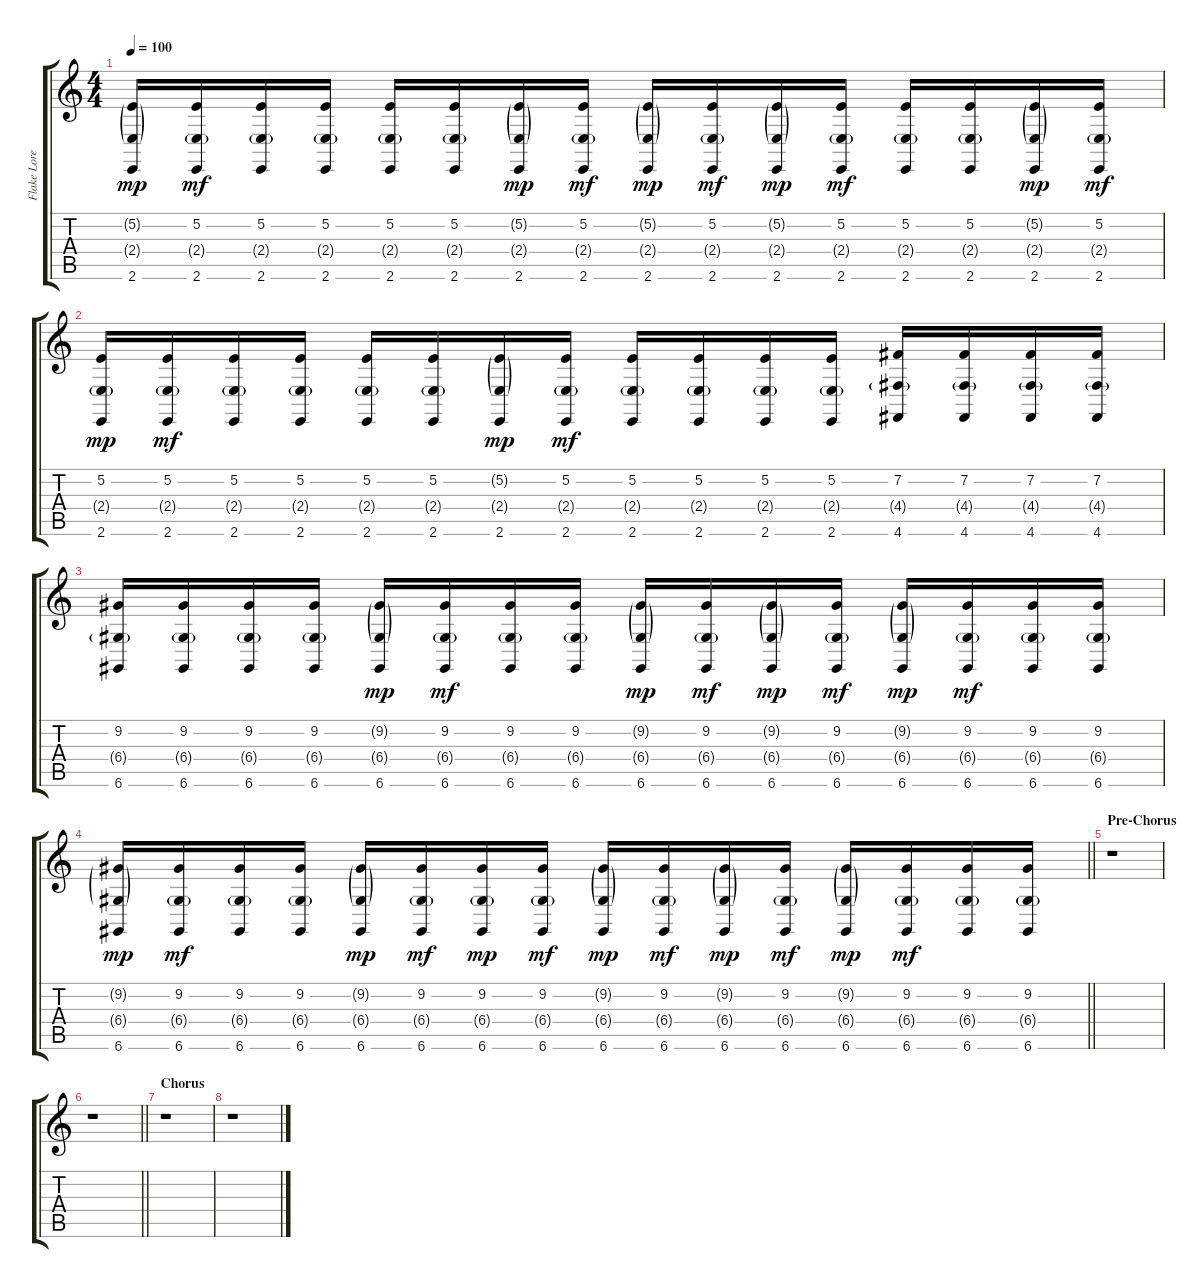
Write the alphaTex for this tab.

\track ("Flake Lorenz" "Flake Lore") {instrument lead8bassandlead}
\staff {score tabs}
\tuning (E4 B3 G3 D3 A2 D2) {hide}
\ts (4 4)
\tempo 100
\clef g2
\ks c
(5.2{g} 2.4{g} 2.6).16{dy mp} (5.2 2.4{g} 2.6).16{dy mf} (5.2 2.4{g} 2.6).16 (5.2 2.4{g} 2.6).16 (5.2 2.4{g} 2.6).16 (5.2 2.4{g} 2.6).16 (5.2{g} 2.4{g} 2.6).16{dy mp} (5.2 2.4{g} 2.6).16{dy mf} (5.2{g} 2.4{g} 2.6).16{dy mp volume 10} (5.2 2.4{g} 2.6).16{dy mf} (5.2{g} 2.4{g} 2.6).16{dy mp} (5.2 2.4{g} 2.6).16{dy mf} (5.2 2.4{g} 2.6).16 (5.2 2.4{g} 2.6).16 (5.2{g} 2.4{g} 2.6).16{dy mp} (5.2 2.4{g} 2.6).16{dy mf} |
(5.2 2.4{g} 2.6).16{dy mp} (5.2 2.4{g} 2.6).16{dy mf} (5.2 2.4{g} 2.6).16 (5.2 2.4{g} 2.6).16 (5.2 2.4{g} 2.6).16 (5.2 2.4{g} 2.6).16 (5.2{g} 2.4{g} 2.6).16{dy mp} (5.2 2.4{g} 2.6).16{dy mf} (5.2 2.4{g} 2.6).16 (5.2 2.4{g} 2.6).16 (5.2 2.4{g} 2.6).16 (5.2 2.4{g} 2.6).16 (7.2 4.4{g} 4.6).16 (7.2 4.4{g} 4.6).16 (7.2 4.4{g} 4.6).16 (7.2 4.4{g} 4.6).16 |
(9.2 6.4{g} 6.6).16{volume 12} (9.2 6.4{g} 6.6).16 (9.2 6.4{g} 6.6).16 (9.2 6.4{g} 6.6).16 (9.2{g} 6.4{g} 6.6).16{dy mp} (9.2 6.4{g} 6.6).16{dy mf} (9.2 6.4{g} 6.6).16 (9.2 6.4{g} 6.6).16 (9.2{g} 6.4{g} 6.6).16{dy mp} (9.2 6.4{g} 6.6).16{dy mf} (9.2{g} 6.4{g} 6.6).16{dy mp} (9.2 6.4{g} 6.6).16{dy mf} (9.2{g} 6.4{g} 6.6).16{dy mp} (9.2 6.4{g} 6.6).16{dy mf} (9.2 6.4{g} 6.6).16 (9.2 6.4{g} 6.6).16 |
\barLineRight lightlight
(9.2{g} 6.4{g} 6.6).16{dy mp} (9.2 6.4{g} 6.6).16{dy mf} (9.2 6.4{g} 6.6).16 (9.2 6.4{g} 6.6).16 (9.2{g} 6.4{g} 6.6).16{dy mp} (9.2 6.4{g} 6.6).16{dy mf} (9.2 6.4{g} 6.6).16{dy mp} (9.2 6.4{g} 6.6).16{dy mf} (9.2{g} 6.4{g} 6.6).16{dy mp} (9.2 6.4{g} 6.6).16{dy mf} (9.2{g} 6.4{g} 6.6).16{dy mp} (9.2 6.4{g} 6.6).16{dy mf} (9.2{g} 6.4{g} 6.6).16{dy mp} (9.2 6.4{g} 6.6).16{dy mf} (9.2 6.4{g} 6.6).16 (9.2 6.4{g} 6.6).16 |
\section ("" "Pre-Chorus")
r.1 |
\barLineRight lightlight
r.1 |
\section ("" "Chorus")
r.1 |
r.1
